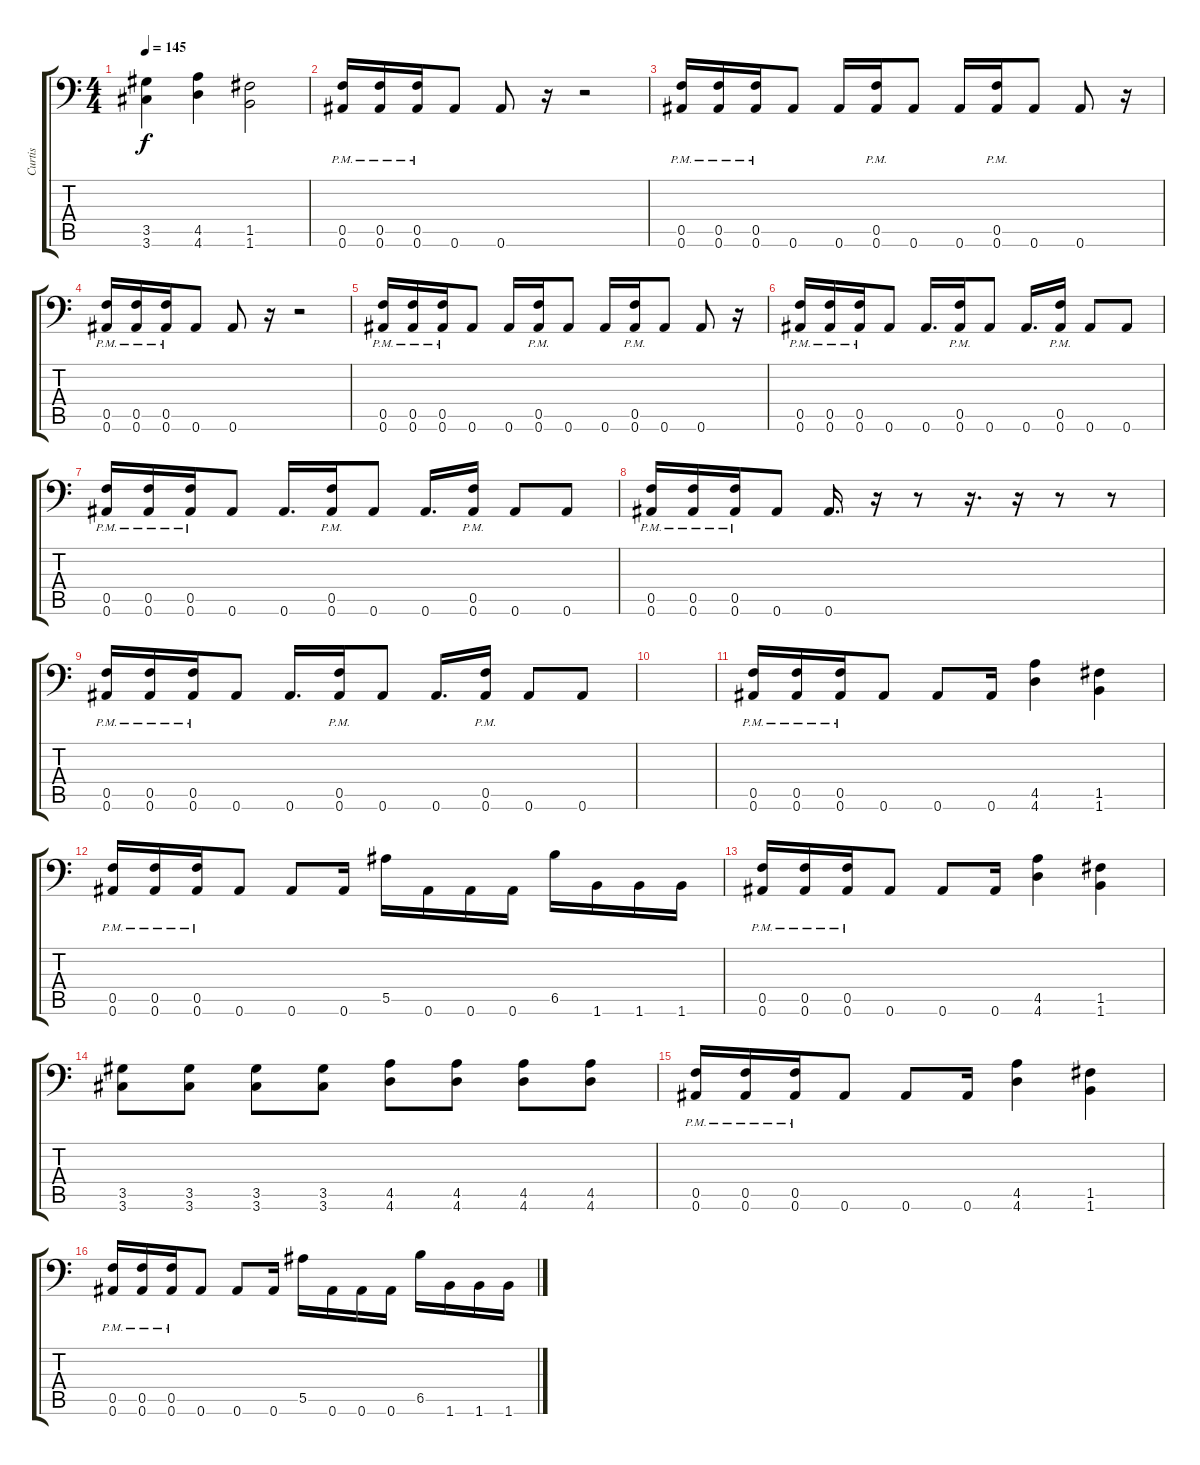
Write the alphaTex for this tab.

\track ("Curtis" "Curtis") {instrument distortionguitar}
\staff {score tabs}
\tuning (C4 G3 Ab3 Bb2 F2 Bb1) {hide}
\ts (4 4)
\tempo 145
\clef f4
\ks c
(3.5 3.6).4{dy f} (4.5 4.6).4 (1.5 1.6).2 |
(0.5{pm} 0.6{pm}).16 (0.5{pm} 0.6{pm}).16 (0.5{pm} 0.6{pm}).16 0.6.8 0.6.8 r.16 r.2 |
(0.5{pm} 0.6{pm}).16 (0.5{pm} 0.6{pm}).16 (0.5{pm} 0.6{pm}).16 0.6.8 0.6.16 (0.5{pm} 0.6{pm}).16 0.6.8 0.6.16 (0.5{pm} 0.6{pm}).16 0.6.8 0.6.8 r.16 |
(0.5{pm} 0.6{pm}).16 (0.5{pm} 0.6{pm}).16 (0.5{pm} 0.6{pm}).16 0.6.8 0.6.8 r.16 r.2 |
(0.5{pm} 0.6{pm}).16 (0.5{pm} 0.6{pm}).16 (0.5{pm} 0.6{pm}).16 0.6.8 0.6.16 (0.5{pm} 0.6{pm}).16 0.6.8 0.6.16 (0.5{pm} 0.6{pm}).16 0.6.8 0.6.8 r.16 |
(0.5{pm} 0.6{pm}).16 (0.5{pm} 0.6{pm}).16 (0.5{pm} 0.6{pm}).16 0.6.8 0.6.16{d} (0.5{pm} 0.6{pm}).16 0.6.8 0.6.16{d} (0.5{pm} 0.6{pm}).16 0.6.8 0.6.8 |
(0.5{pm} 0.6{pm}).16 (0.5{pm} 0.6{pm}).16 (0.5{pm} 0.6{pm}).16 0.6.8 0.6.16{d} (0.5{pm} 0.6{pm}).16 0.6.8 0.6.16{d} (0.5{pm} 0.6{pm}).16 0.6.8 0.6.8 |
(0.5{pm} 0.6{pm}).16 (0.5{pm} 0.6{pm}).16 (0.5{pm} 0.6{pm}).16 0.6.8 0.6.16{d} r.16 r.8 r.16{d} r.16 r.8 r.8 |
(0.5{pm} 0.6{pm}).16 (0.5{pm} 0.6{pm}).16 (0.5{pm} 0.6{pm}).16 0.6.8 0.6.16{d} (0.5{pm} 0.6{pm}).16 0.6.8 0.6.16{d} (0.5{pm} 0.6{pm}).16 0.6.8 0.6.8 |
|
(0.5{pm} 0.6{pm}).16 (0.5{pm} 0.6{pm}).16 (0.5{pm} 0.6{pm}).16 0.6.8 0.6.8 0.6.16 (4.5 4.6).4 (1.5 1.6).4 |
(0.5{pm} 0.6{pm}).16 (0.5{pm} 0.6{pm}).16 (0.5{pm} 0.6{pm}).16 0.6.8 0.6.8 0.6.16 5.5.16 0.6.16 0.6.16 0.6.16 6.5.16 1.6.16 1.6.16 1.6.16 |
(0.5{pm} 0.6{pm}).16 (0.5{pm} 0.6{pm}).16 (0.5{pm} 0.6{pm}).16 0.6.8 0.6.8 0.6.16 (4.5 4.6).4 (1.5 1.6).4 |
(3.5 3.6).8 (3.5 3.6).8 (3.5 3.6).8 (3.5 3.6).8 (4.5 4.6).8 (4.5 4.6).8 (4.5 4.6).8 (4.5 4.6).8 |
(0.5{pm} 0.6{pm}).16 (0.5{pm} 0.6{pm}).16 (0.5{pm} 0.6{pm}).16 0.6.8 0.6.8 0.6.16 (4.5 4.6).4 (1.5 1.6).4 |
(0.5{pm} 0.6{pm}).16 (0.5{pm} 0.6{pm}).16 (0.5{pm} 0.6{pm}).16 0.6.8 0.6.8 0.6.16 5.5.16 0.6.16 0.6.16 0.6.16 6.5.16 1.6.16 1.6.16 1.6.16
